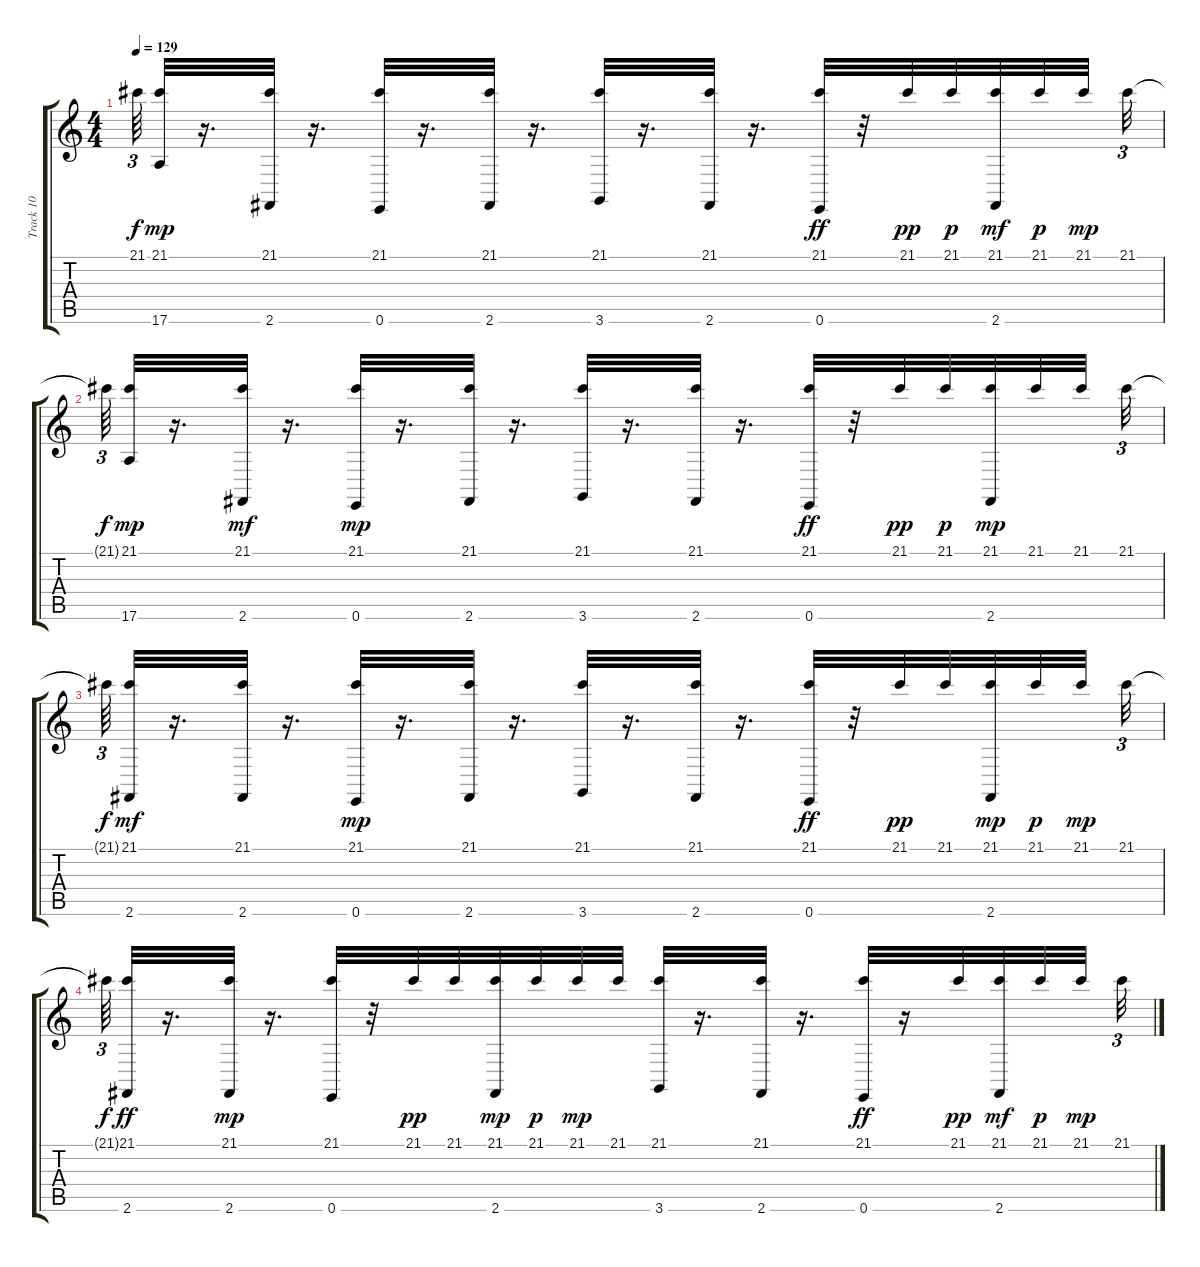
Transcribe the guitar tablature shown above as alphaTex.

\track ("Track 10" "Track 10") {instrument acousticgrandpiano}
\staff {score tabs}
\tuning (E4 B3 G3 D3 A2 E2) {hide}
\ts (4 4)
\tempo 129
\clef g2
\ks c
21.1{t}.64{tu (3 2) dy f} (21.1 17.6).32{dy mp} r.16{d} (21.1 2.6).32 r.16{d} (21.1 0.6).32 r.16{d} (21.1 2.6).32 r.16{d} (21.1 3.6).32 r.16{d} (21.1 2.6).32 r.16{d} (21.1 0.6).32{dy ff} r.32 21.1.32{dy pp} 21.1.32{dy p} (21.1 2.6).32{dy mf} 21.1.32{dy p} 21.1.32{dy mp} 21.1.32{tu (3 2)} |
21.1{t}.64{tu (3 2) dy f} (21.1 17.6).32{dy mp} r.16{d} (21.1 2.6).32{dy mf} r.16{d} (21.1 0.6).32{dy mp} r.16{d} (21.1 2.6).32 r.16{d} (21.1 3.6).32 r.16{d} (21.1 2.6).32 r.16{d} (21.1 0.6).32{dy ff} r.32 21.1.32{dy pp} 21.1.32{dy p} (21.1 2.6).32{dy mp} 21.1.32 21.1.32 21.1.32{tu (3 2)} |
21.1{t}.64{tu (3 2) dy f} (21.1 2.6).32{dy mf} r.16{d} (21.1 2.6).32 r.16{d} (21.1 0.6).32{dy mp} r.16{d} (21.1 2.6).32 r.16{d} (21.1 3.6).32 r.16{d} (21.1 2.6).32 r.16{d} (21.1 0.6).32{dy ff} r.32 21.1.32{dy pp} 21.1.32 (21.1 2.6).32{dy mp} 21.1.32{dy p} 21.1.32{dy mp} 21.1.32{tu (3 2)} |
21.1{t}.64{tu (3 2) dy f} (21.1 2.6).32{dy ff} r.16{d} (21.1 2.6).32{dy mp} r.16{d} (21.1 0.6).32 r.32 21.1.32{dy pp} 21.1.32 (21.1 2.6).32{dy mp} 21.1.32{dy p} 21.1.32{dy mp} 21.1.32 (21.1 3.6).32 r.16{d} (21.1 2.6).32 r.16{d} (21.1 0.6).32{dy ff} r.16 21.1.32{dy pp} (21.1 2.6).32{dy mf} 21.1.32{dy p} 21.1.32{dy mp} 21.1.32{tu (3 2)}
